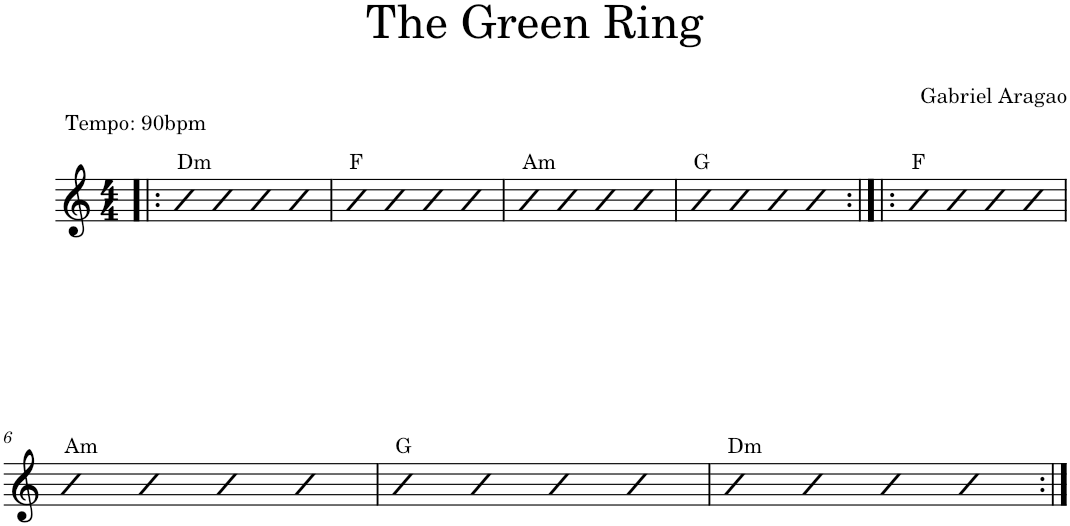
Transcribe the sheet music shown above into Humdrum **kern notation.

**kern
*part1
*staff1
*I"Piano
*I'Pno.
*clefG2
*k[]
*M4/4
=1!|:
!LO:TX:a:t=Dm
4b
!LO:TX:a:t=Tempo&colon; 90bpm
4b
4b
4b
=2
!LO:TX:a:t=F
4b
4b
4b
4b
=3
!LO:TX:a:t=Am
4b
4b
4b
4b
=4
!LO:TX:a:t=G
4b
4b
4b
4b
=5:|!|:
!LO:TX:a:t=F
4b
4b
4B
4b
!!LO:LB:g=z
=6
!LO:TX:a:t=Am
4b
4b
4b
4b
=7
!LO:TX:a:t=G
4b
4b
4b
4b
=8
!LO:TX:a:t=Dm
4b
4b
4b
4b
=:|!
*-
